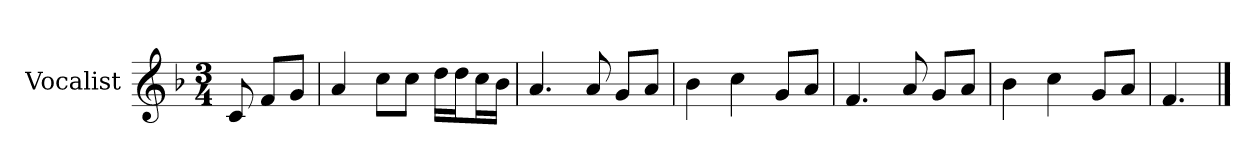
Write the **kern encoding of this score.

**kern
*part1
*staff1
*I"Vocalist
*k[b-]
*F:
*M3/4
=
8c
8fL
8gJ
=1
4a
8ccL
8ccJ
16ddLL
16ddJ
16ccL
16b-JJ
=2
4.a
8a
8gL
8aJ
=3
4b-
4cc
8gL
8aJ
=4
4.f
8a
8gL
8aJ
=5
4b-
4cc
8gL
8aJ
=6
4.f
==
*-
